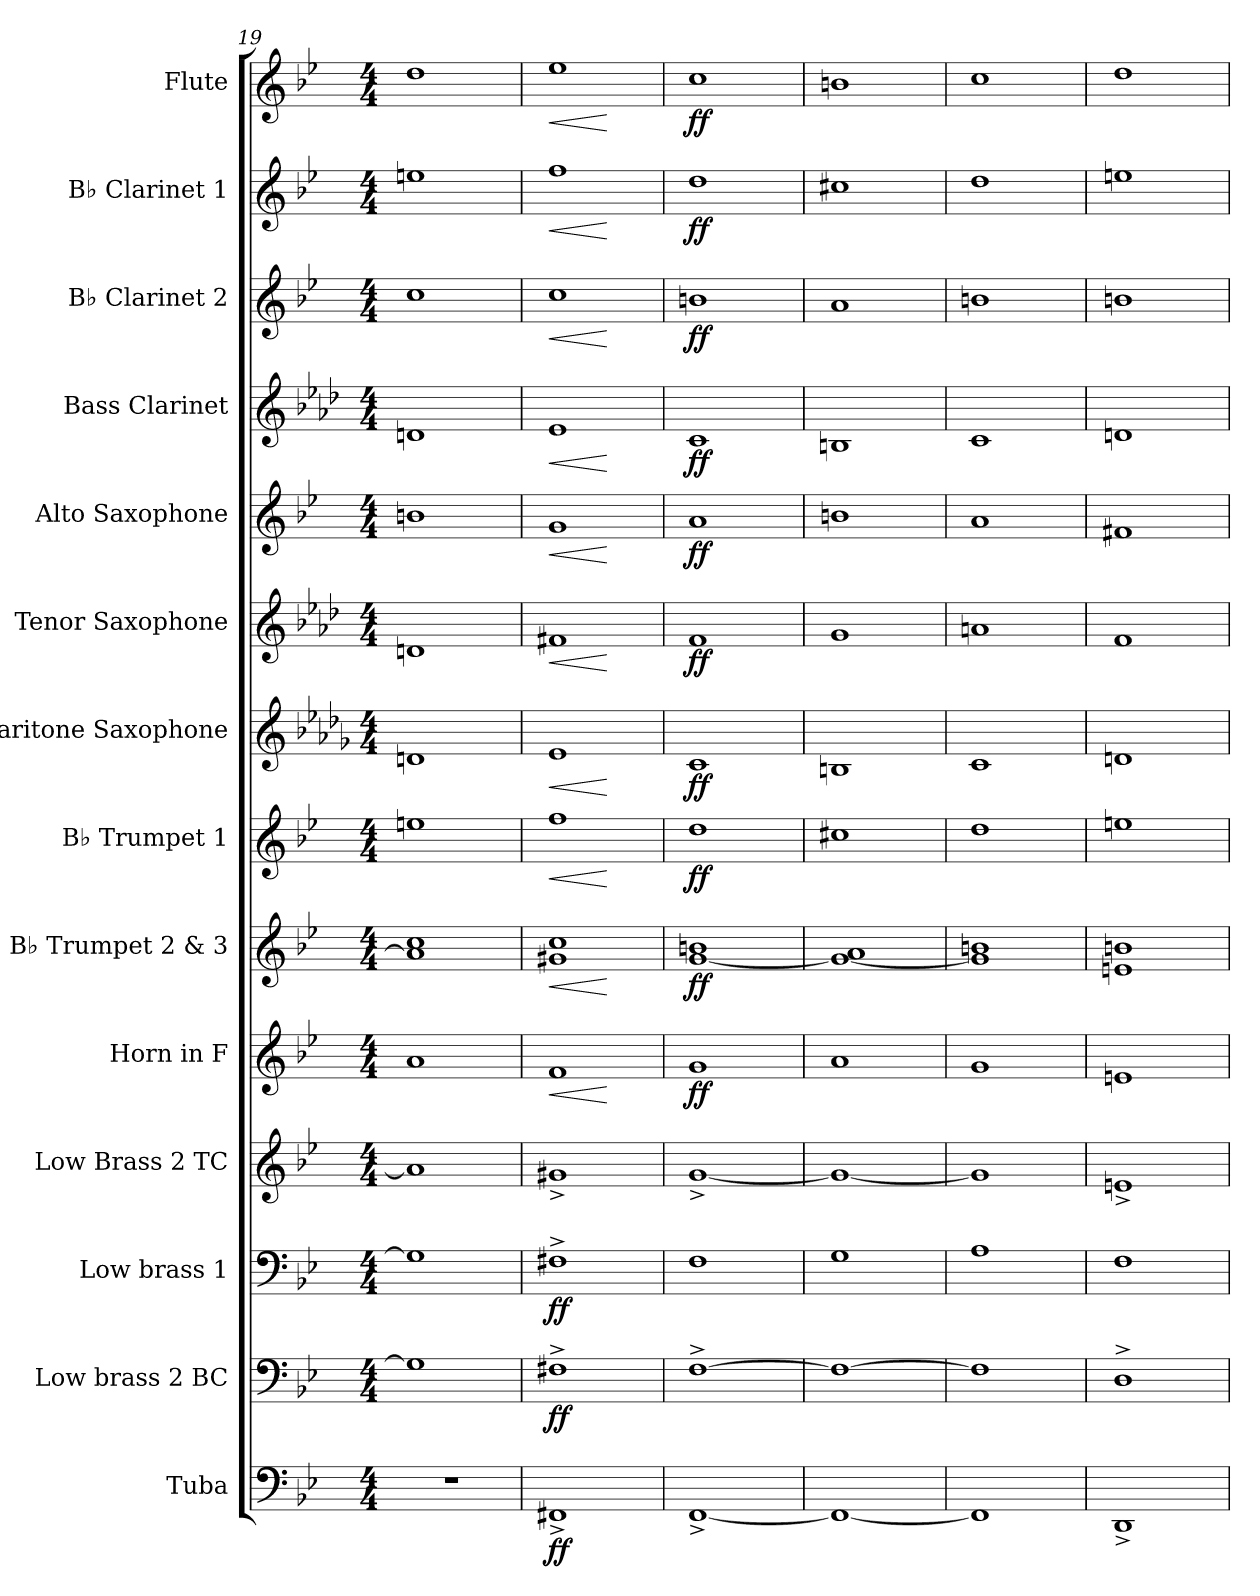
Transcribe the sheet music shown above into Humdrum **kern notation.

**kern	**dynam	**kern	**dynam	**kern	**dynam	**kern	**kern	**dynam	**kern	**dynam	**kern	**dynam	**kern	**dynam	**kern	**dynam	**kern	**dynam	**kern	**dynam	**kern	**dynam	**kern	**dynam	**kern	**dynam
*part14	*part14	*part13	*part13	*part12	*part12	*part11	*part10	*part10	*part9	*part9	*part8	*part8	*part7	*part7	*part6	*part6	*part5	*part5	*part4	*part4	*part3	*part3	*part2	*part2	*part1	*part1
*staff14	*staff14	*staff13	*staff13	*staff12	*staff12	*staff11	*staff10	*staff10	*staff9	*staff9	*staff8	*staff8	*staff7	*staff7	*staff6	*staff6	*staff5	*staff5	*staff4	*staff4	*staff3	*staff3	*staff2	*staff2	*staff1	*staff1
*I"Tuba	*	*I"Low brass 2 BC	*	*I"Low brass 1	*	*I"Low Brass 2 TC	*I"Horn in F	*	*I"B♭ Trumpet 2 &amp; 3	*	*I"B♭ Trumpet 1	*	*I"Baritone Saxophone	*	*I"Tenor Saxophone	*	*I"Alto Saxophone	*	*I"Bass Clarinet	*	*I"B♭ Clarinet 2	*	*I"B♭ Clarinet 1	*	*I"Flute	*
*I'Tba.	*	*I'LB2	*	*I'LB1	*	*I'LB2	*	*	*I'B♭ Tpt.	*	*I'B♭ Tpt.	*	*I'Bar. Sax.	*	*I'T. Sax.	*	*I'A. Sax.	*	*I'B. Cl.	*	*I'B♭ Cl.	*	*I'B♭ Cl.	*	*I'Fl.	*
*clefF4	*	*clefF4	*	*clefF4	*	*clefG2	*clefG2	*	*clefG2	*	*clefG2	*	*clefG2	*	*clefG2	*	*clefG2	*	*clefG2	*	*clefG2	*	*clefG2	*	*clefG2	*
*	*	*	*	*	*	*ITrd1c2	*ITrd4c7	*	*ITrd1c2	*	*ITrd1c2	*	*ITrd12c21	*	*ITrd8c14	*	*ITrd5c9	*	*ITrd8c14	*	*ITrd1c2	*	*ITrd1c2	*	*	*
*k[b-e-]	*	*k[b-e-]	*	*k[b-e-]	*	*k[b-e-a-d-]	*k[b-e-a-]	*	*k[b-e-a-d-]	*	*k[b-e-a-d-]	*	*k[b-e-a-d-g-]	*	*k[b-e-a-d-]	*	*k[b-e-a-d-g-]	*	*k[b-e-a-d-]	*	*k[b-e-a-d-]	*	*k[b-e-a-d-]	*	*k[b-e-]	*
*M4/4	*	*M4/4	*	*M4/4	*	*M4/4	*M4/4	*	*M4/4	*	*M4/4	*	*M4/4	*	*M4/4	*	*M4/4	*	*M4/4	*	*M4/4	*	*M4/4	*	*M4/4	*
=19	=19	=19	=19	=19	=19	=19	=19	=19	=19	=19	=19	=19	=19	=19	=19	=19	=19	=19	=19	=19	=19	=19	=19	=19	=19	=19
1r	.	1G]	.	1G]	.	1g]	1d	.	1g] 1b-	.	1ddn	.	1Dn	.	1Dn	.	1dn	.	1Dn	.	1b-	.	1ddn	.	1dd	.
=20	=20	=20	=20	=20	=20	=20	=20	=20	=20	=20	=20	=20	=20	=20	=20	=20	=20	=20	=20	=20	=20	=20	=20	=20	=20	=20
!	!LO:DY:b	!	!LO:DY:b	!	!LO:DY:b	!	!	!LO:HP:b	!	!LO:HP:b	!	!LO:HP:b	!	!LO:HP:b	!	!LO:HP:b	!	!LO:HP:b	!	!LO:HP:b	!	!LO:HP:b	!	!LO:HP:b	!	!LO:HP:b
1FF#X^	ff	1F#X^	ff	1F#X^	ff	1f#X^	1B-	<	1f#X 1b-	<	1ee-	<	1E-	<	1F#X	<	1B-	<	1E-	<	1b-	<	1ee-	<	1ee-	<
.	.	.	.	.	.	.	.	[	.	[	.	[	.	[	.	[	.	[	.	[	.	[	.	[	.	[
!!LO:PB:g=z
=21	=21	=21	=21	=21	=21	=21	=21	=21	=21	=21	=21	=21	=21	=21	=21	=21	=21	=21	=21	=21	=21	=21	=21	=21	=21	=21
!	!	!	!	!	!	!	!	!LO:DY:b	!	!LO:DY:b	!	!LO:DY:b	!	!LO:DY:b	!	!LO:DY:b	!	!LO:DY:b	!	!LO:DY:b	!	!LO:DY:b	!	!LO:DY:b	!	!LO:DY:b
[1FF^	.	[1F^	.	1F	.	[1f^	1c	ff	[1f 1an	ff	1cc	ff	1C	ff	1F	ff	1c	ff	1C	ff	1an	ff	1cc	ff	1cc	ff
=22	=22	=22	=22	=22	=22	=22	=22	=22	=22	=22	=22	=22	=22	=22	=22	=22	=22	=22	=22	=22	=22	=22	=22	=22	=22	=22
1FF_	.	1F_	.	1G	.	1f_	1d	.	1f_ 1g	.	1bn	.	1BBn	.	1G	.	1dn	.	1BBn	.	1g	.	1bn	.	1bn	.
=23	=23	=23	=23	=23	=23	=23	=23	=23	=23	=23	=23	=23	=23	=23	=23	=23	=23	=23	=23	=23	=23	=23	=23	=23	=23	=23
1FF]	.	1F]	.	1A	.	1f]	1c	.	1f] 1an	.	1cc	.	1C	.	1An	.	1c	.	1C	.	1an	.	1cc	.	1cc	.
=24	=24	=24	=24	=24	=24	=24	=24	=24	=24	=24	=24	=24	=24	=24	=24	=24	=24	=24	=24	=24	=24	=24	=24	=24	=24	=24
1DD^	.	1D^	.	1F	.	1dn^	1An	.	1dn 1an	.	1ddn	.	1Dn	.	1F	.	1An	.	1Dn	.	1an	.	1ddn	.	1dd	.
=	=	=	=	=	=	=	=	=	=	=	=	=	=	=	=	=	=	=	=	=	=	=	=	=	=	=
*-	*-	*-	*-	*-	*-	*-	*-	*-	*-	*-	*-	*-	*-	*-	*-	*-	*-	*-	*-	*-	*-	*-	*-	*-	*-	*-
